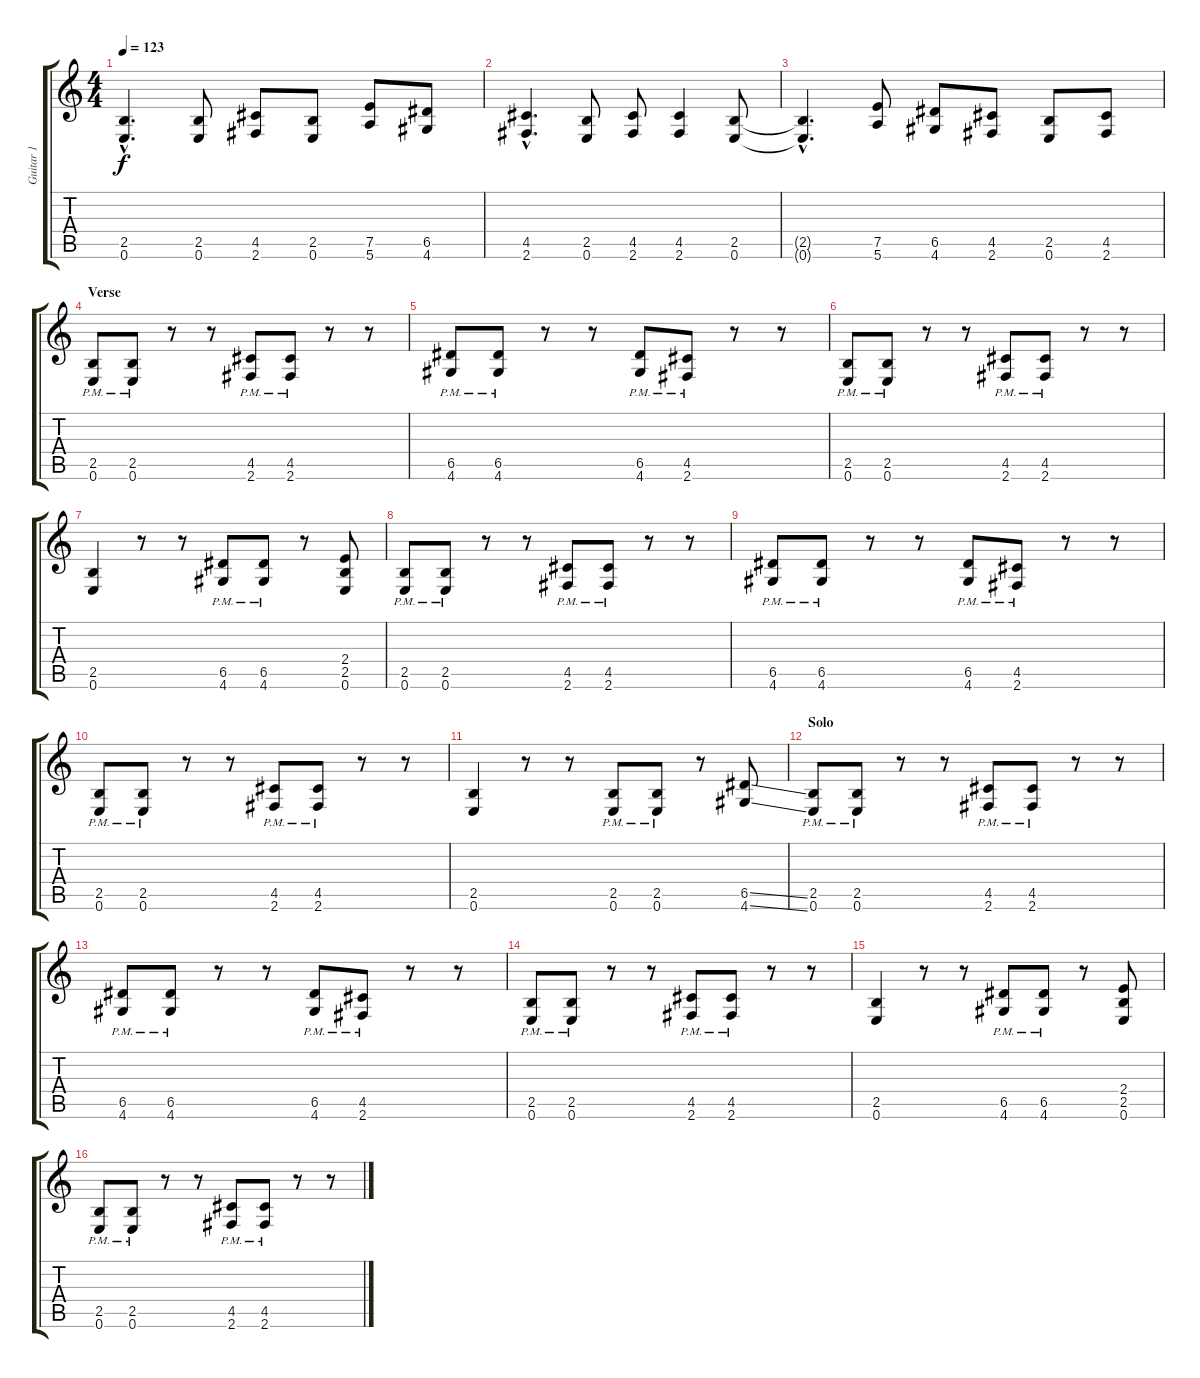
\track ("Guitar 1" "Guitar 1") {instrument distortionguitar}
\staff {score tabs}
\tuning (E4 B3 G3 D3 A2 E2) {hide}
\ts (4 4)
\tempo 123
\clef g2
\ks c
(2.5{hac t} 0.6{hac t}).4{d dy f} (2.5 0.6).8 (4.5 2.6).8 (2.5 0.6).8 (7.5 5.6).8 (6.5 4.6).8 |
(4.5{hac} 2.6{hac}).4{d} (2.5 0.6).8 (4.5 2.6).8 (4.5 2.6).4 (2.5 0.6).8 |
(2.5{hac t} 0.6{hac t}).4{d} (7.5 5.6).8 (6.5 4.6).8 (4.5 2.6).8 (2.5 0.6).8 (4.5 2.6).8 |
\section ("" "Verse")
(2.5{pm} 0.6{pm}).8 (2.5{pm} 0.6{pm}).8 r.8 r.8 (4.5{pm} 2.6{pm}).8 (4.5{pm} 2.6{pm}).8 r.8 r.8 |
(6.5{pm} 4.6{pm}).8 (6.5{pm} 4.6{pm}).8 r.8 r.8 (6.5{pm} 4.6{pm}).8 (4.5{pm} 2.6{pm}).8 r.8 r.8 |
(2.5{pm} 0.6{pm}).8 (2.5{pm} 0.6{pm}).8 r.8 r.8 (4.5{pm} 2.6{pm}).8 (4.5{pm} 2.6{pm}).8 r.8 r.8 |
(2.5 0.6).4 r.8 r.8 (6.5{pm} 4.6{pm}).8 (6.5{pm} 4.6{pm}).8 r.8 (2.4 2.5 0.6).8 |
(2.5{pm} 0.6{pm}).8 (2.5{pm} 0.6{pm}).8 r.8 r.8 (4.5{pm} 2.6{pm}).8 (4.5{pm} 2.6{pm}).8 r.8 r.8 |
(6.5{pm} 4.6{pm}).8 (6.5{pm} 4.6{pm}).8 r.8 r.8 (6.5{pm} 4.6{pm}).8 (4.5{pm} 2.6{pm}).8 r.8 r.8 |
(2.5{pm} 0.6{pm}).8 (2.5{pm} 0.6{pm}).8 r.8 r.8 (4.5{pm} 2.6{pm}).8 (4.5{pm} 2.6{pm}).8 r.8 r.8 |
(2.5 0.6).4 r.8 r.8 (2.5{pm} 0.6{pm}).8 (2.5{pm} 0.6{pm}).8 r.8 (6.5{ss} 4.6{ss}).8 |
\section ("" "Solo")
(2.5{pm} 0.6{pm}).8 (2.5{pm} 0.6{pm}).8 r.8 r.8 (4.5{pm} 2.6{pm}).8 (4.5{pm} 2.6{pm}).8 r.8 r.8 |
(6.5{pm} 4.6{pm}).8 (6.5{pm} 4.6{pm}).8 r.8 r.8 (6.5{pm} 4.6{pm}).8 (4.5{pm} 2.6{pm}).8 r.8 r.8 |
(2.5{pm} 0.6{pm}).8 (2.5{pm} 0.6{pm}).8 r.8 r.8 (4.5{pm} 2.6{pm}).8 (4.5{pm} 2.6{pm}).8 r.8 r.8 |
(2.5 0.6).4 r.8 r.8 (6.5{pm} 4.6{pm}).8 (6.5{pm} 4.6{pm}).8 r.8 (2.4 2.5 0.6).8 |
(2.5{pm} 0.6{pm}).8 (2.5{pm} 0.6{pm}).8 r.8 r.8 (4.5{pm} 2.6{pm}).8 (4.5{pm} 2.6{pm}).8 r.8 r.8
